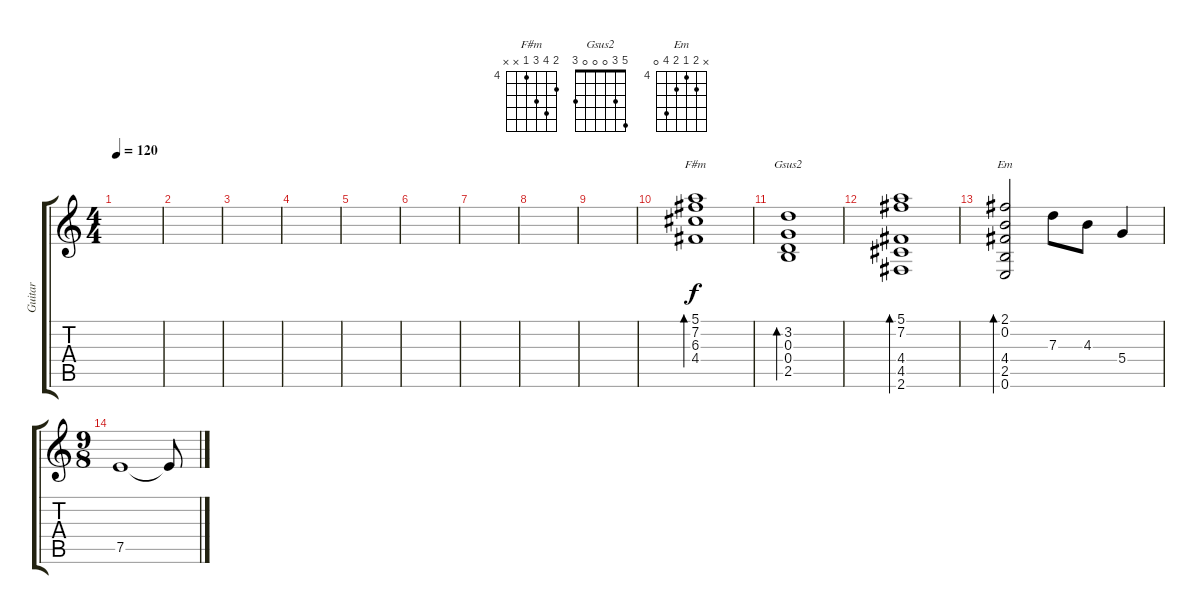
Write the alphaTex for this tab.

\track ("Guitar" "Guitar") {instrument acousticguitarsteel}
\staff {score tabs}
\tuning (E4 B3 G3 D3 A2 E2) {hide}
\chord ("F#m" 5 7 6 4 x x) {firstfret 4}
\chord ("Gsus2" 5 3 0 0 0 3)
\chord ("Em" x 5 4 5 7 0) {firstfret 4}
\ts (4 4)
\tempo 120
\clef g2
\ks c
|
|
|
|
|
|
|
|
|
(5.1 7.2 6.3 4.4).1{bd 60 ch "F#m"} |
(3.2 0.3 0.4 2.5).1{bd 240 ch "Gsus2"} |
(5.1 7.2 4.4 4.5 2.6).1{bd 60} |
(2.1 0.2 4.4 2.5 0.6).2{bd 240 ch "Em"} 7.3.8 4.3.8 5.4.4 |
\ts (9 8)
7.5.1 7.5{t}.8
